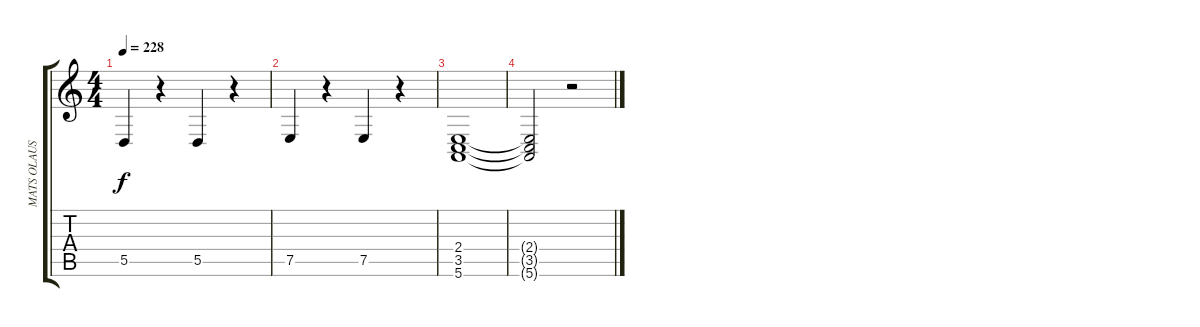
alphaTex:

\track ("MATS OLAUSSON" "MATS OLAUS") {instrument reedorgan}
\staff {score tabs}
\tuning (E4 B3 G3 D3 A2 E2) {hide}
\ts (4 4)
\tempo 228
\clef g2
\ks c
5.5.4{dy f} r.4 5.5.4 r.4 |
7.5.4 r.4 7.5.4 r.4 |
(2.4 3.5 5.6).1 |
(2.4{t} 3.5{t} 5.6{t}).2 r.2
